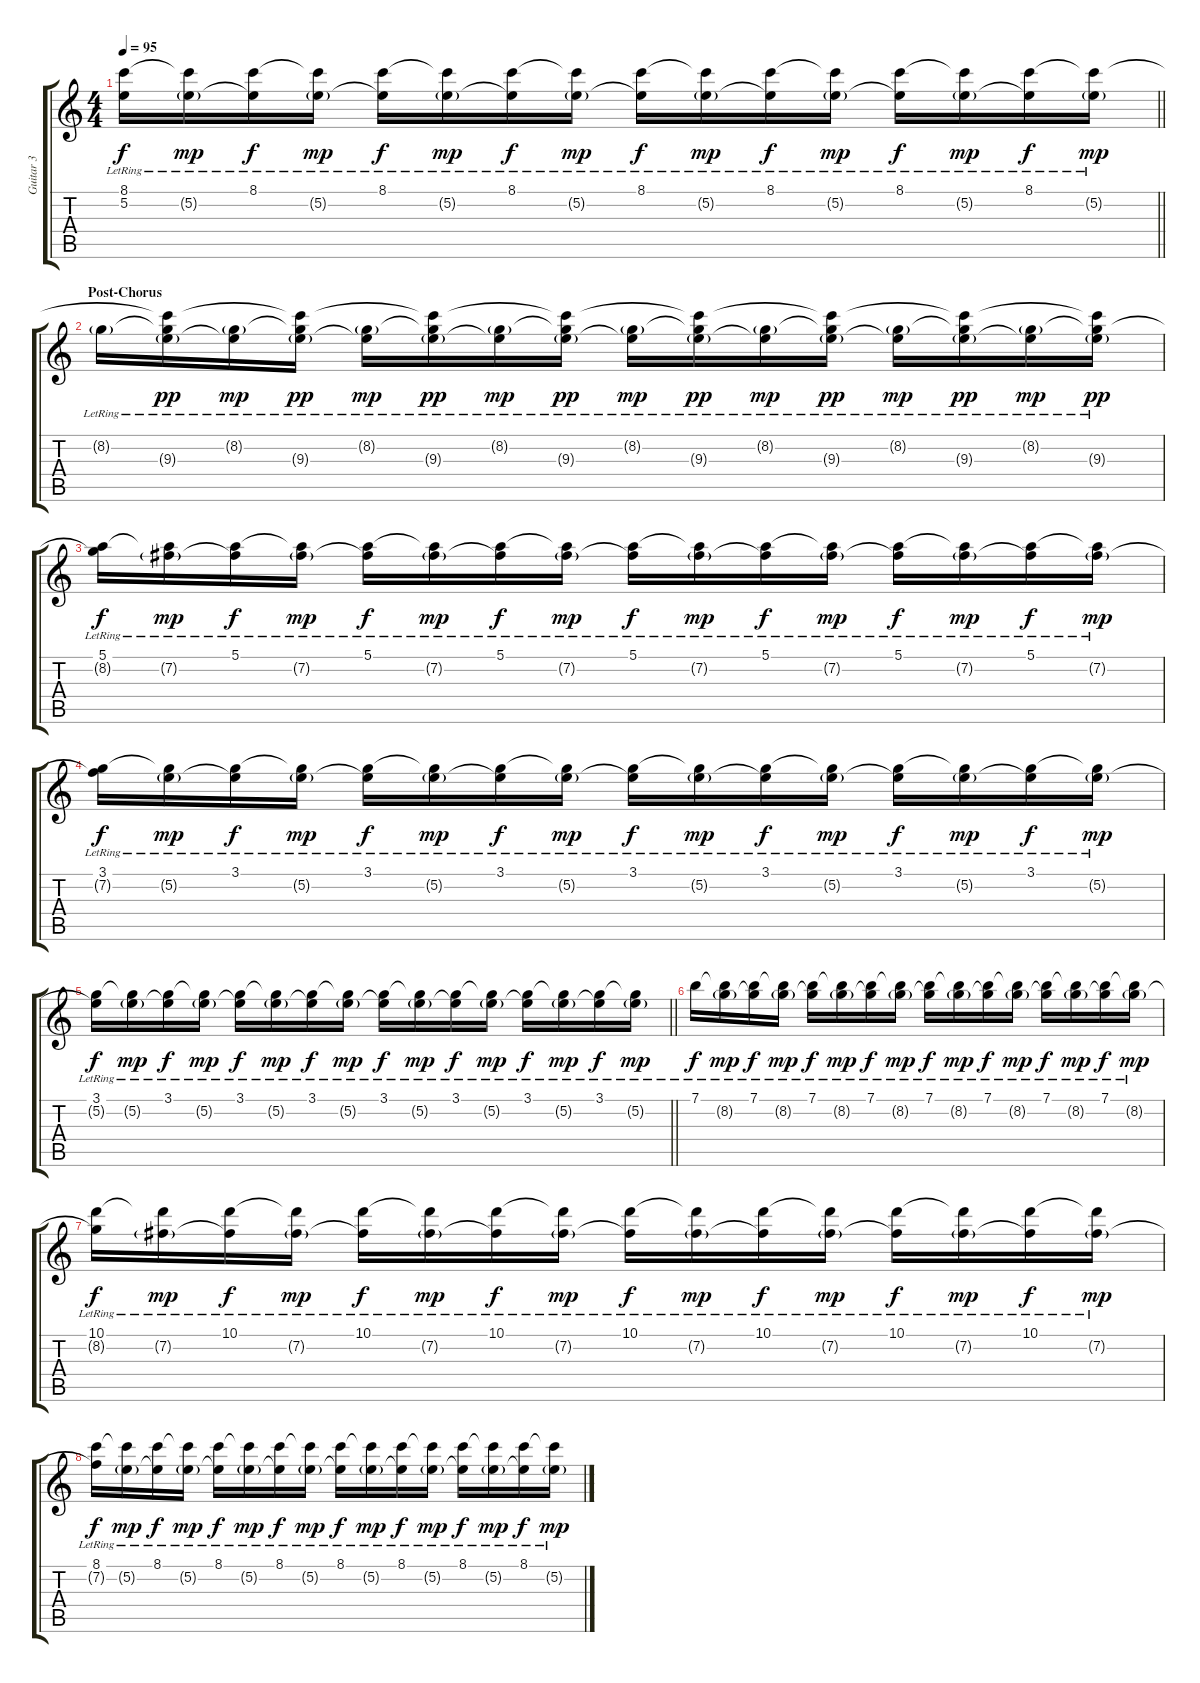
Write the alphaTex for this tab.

\track ("Guitar 3" "Guitar 3") {instrument distortionguitar}
\staff {score tabs}
\tuning (E4 B3 G3 D3 A2 E2) {hide}
\ts (4 4)
\tempo 95
\clef g2
\barLineRight lightlight
\ks c
(8.1{lr} 5.2{t}).16{dy f} (8.1{t} 5.2{g lr}).16{dy mp} (8.1{lr} 5.2{t}).16{dy f} (8.1{t} 5.2{g lr}).16{dy mp} (8.1{lr} 5.2{t}).16{dy f} (8.1{t} 5.2{g lr}).16{dy mp} (8.1{lr} 5.2{t}).16{dy f} (8.1{t} 5.2{g lr}).16{dy mp} (8.1{lr} 5.2{t}).16{dy f} (8.1{t} 5.2{g lr}).16{dy mp} (8.1{lr} 5.2{t}).16{dy f} (8.1{t} 5.2{g lr}).16{dy mp} (8.1{lr} 5.2{t}).16{dy f} (8.1{t} 5.2{g lr}).16{dy mp} (8.1{lr} 5.2{t}).16{dy f} (8.1{t} 5.2{g lr}).16{dy mp} |
\section ("" "Post-Chorus")
8.2{g lr}.16 (8.1{t} 8.2{t} 9.3{g lr}).16{dy pp} (8.2{g lr} 9.3{t}).16{dy mp} (8.1{t} 8.2{t} 9.3{g lr}).16{dy pp} (8.2{g lr} 9.3{t}).16{dy mp} (8.1{t} 8.2{t} 9.3{g lr}).16{dy pp} (8.2{g lr} 9.3{t}).16{dy mp} (8.1{t} 8.2{t} 9.3{g lr}).16{dy pp} (8.2{g lr} 9.3{t}).16{dy mp} (8.1{t} 8.2{t} 9.3{g lr}).16{dy pp} (8.2{g lr} 9.3{t}).16{dy mp} (8.1{t} 8.2{t} 9.3{g lr}).16{dy pp} (8.2{g lr} 9.3{t}).16{dy mp} (8.1{t} 8.2{t} 9.3{g lr}).16{dy pp} (8.2{g lr} 9.3{t}).16{dy mp} (8.1{t} 8.2{t} 9.3{g lr}).16{dy pp} |
(5.1{lr} 8.2{t}).16{dy f} (5.1{t} 7.2{g lr}).16{dy mp} (5.1{lr} 7.2{t}).16{dy f} (5.1{t} 7.2{g lr}).16{dy mp} (5.1{lr} 7.2{t}).16{dy f} (5.1{t} 7.2{g lr}).16{dy mp} (5.1{lr} 7.2{t}).16{dy f} (5.1{t} 7.2{g lr}).16{dy mp} (5.1{lr} 7.2{t}).16{dy f} (5.1{t} 7.2{g lr}).16{dy mp} (5.1{lr} 7.2{t}).16{dy f} (5.1{t} 7.2{g lr}).16{dy mp} (5.1{lr} 7.2{t}).16{dy f} (5.1{t} 7.2{g lr}).16{dy mp} (5.1{lr} 7.2{t}).16{dy f} (5.1{t} 7.2{g lr}).16{dy mp} |
(3.1{lr} 7.2{t}).16{dy f} (3.1{t} 5.2{g lr}).16{dy mp} (3.1{lr} 5.2{t}).16{dy f} (3.1{t} 5.2{g lr}).16{dy mp} (3.1{lr} 5.2{t}).16{dy f} (3.1{t} 5.2{g lr}).16{dy mp} (3.1{lr} 5.2{t}).16{dy f} (3.1{t} 5.2{g lr}).16{dy mp} (3.1{lr} 5.2{t}).16{dy f} (3.1{t} 5.2{g lr}).16{dy mp} (3.1{lr} 5.2{t}).16{dy f} (3.1{t} 5.2{g lr}).16{dy mp} (3.1{lr} 5.2{t}).16{dy f} (3.1{t} 5.2{g lr}).16{dy mp} (3.1{lr} 5.2{t}).16{dy f} (3.1{t} 5.2{g lr}).16{dy mp} |
\barLineRight lightlight
(3.1{lr} 5.2{t}).16{dy f} (3.1{t} 5.2{g lr}).16{dy mp} (3.1{lr} 5.2{t}).16{dy f} (3.1{t} 5.2{g lr}).16{dy mp} (3.1{lr} 5.2{t}).16{dy f} (3.1{t} 5.2{g lr}).16{dy mp} (3.1{lr} 5.2{t}).16{dy f} (3.1{t} 5.2{g lr}).16{dy mp} (3.1{lr} 5.2{t}).16{dy f} (3.1{t} 5.2{g lr}).16{dy mp} (3.1{lr} 5.2{t}).16{dy f} (3.1{t} 5.2{g lr}).16{dy mp} (3.1{lr} 5.2{t}).16{dy f} (3.1{t} 5.2{g lr}).16{dy mp} (3.1{lr} 5.2{t}).16{dy f} (3.1{t} 5.2{g lr}).16{dy mp} |
7.1{lr}.16{dy f volume 10} (7.1{t} 8.2{g lr}).16{dy mp} (7.1{lr} 8.2{t}).16{dy f} (7.1{t} 8.2{g lr}).16{dy mp} (7.1{lr} 8.2{t}).16{dy f} (7.1{t} 8.2{g lr}).16{dy mp} (7.1{lr} 8.2{t}).16{dy f} (7.1{t} 8.2{g lr}).16{dy mp} (7.1{lr} 8.2{t}).16{dy f} (7.1{t} 8.2{g lr}).16{dy mp} (7.1{lr} 8.2{t}).16{dy f} (7.1{t} 8.2{g lr}).16{dy mp} (7.1{lr} 8.2{t}).16{dy f} (7.1{t} 8.2{g lr}).16{dy mp} (7.1{lr} 8.2{t}).16{dy f} (7.1{t} 8.2{g lr}).16{dy mp} |
(10.1{lr} 8.2{t}).16{dy f} (10.1{t} 7.2{g lr}).16{dy mp} (10.1{lr} 7.2{t}).16{dy f} (10.1{t} 7.2{g lr}).16{dy mp} (10.1{lr} 7.2{t}).16{dy f} (10.1{t} 7.2{g lr}).16{dy mp} (10.1{lr} 7.2{t}).16{dy f} (10.1{t} 7.2{g lr}).16{dy mp} (10.1{lr} 7.2{t}).16{dy f} (10.1{t} 7.2{g lr}).16{dy mp} (10.1{lr} 7.2{t}).16{dy f} (10.1{t} 7.2{g lr}).16{dy mp} (10.1{lr} 7.2{t}).16{dy f} (10.1{t} 7.2{g lr}).16{dy mp} (10.1{lr} 7.2{t}).16{dy f} (10.1{t} 7.2{g lr}).16{dy mp} |
(8.1{lr} 7.2{t}).16{dy f} (8.1{t} 5.2{g lr}).16{dy mp} (8.1{lr} 5.2{t}).16{dy f} (8.1{t} 5.2{g lr}).16{dy mp} (8.1{lr} 5.2{t}).16{dy f} (8.1{t} 5.2{g lr}).16{dy mp} (8.1{lr} 5.2{t}).16{dy f} (8.1{t} 5.2{g lr}).16{dy mp} (8.1{lr} 5.2{t}).16{dy f} (8.1{t} 5.2{g lr}).16{dy mp} (8.1{lr} 5.2{t}).16{dy f} (8.1{t} 5.2{g lr}).16{dy mp} (8.1{lr} 5.2{t}).16{dy f} (8.1{t} 5.2{g lr}).16{dy mp} (8.1{lr} 5.2{t}).16{dy f} (8.1{t} 5.2{g lr}).16{dy mp}
